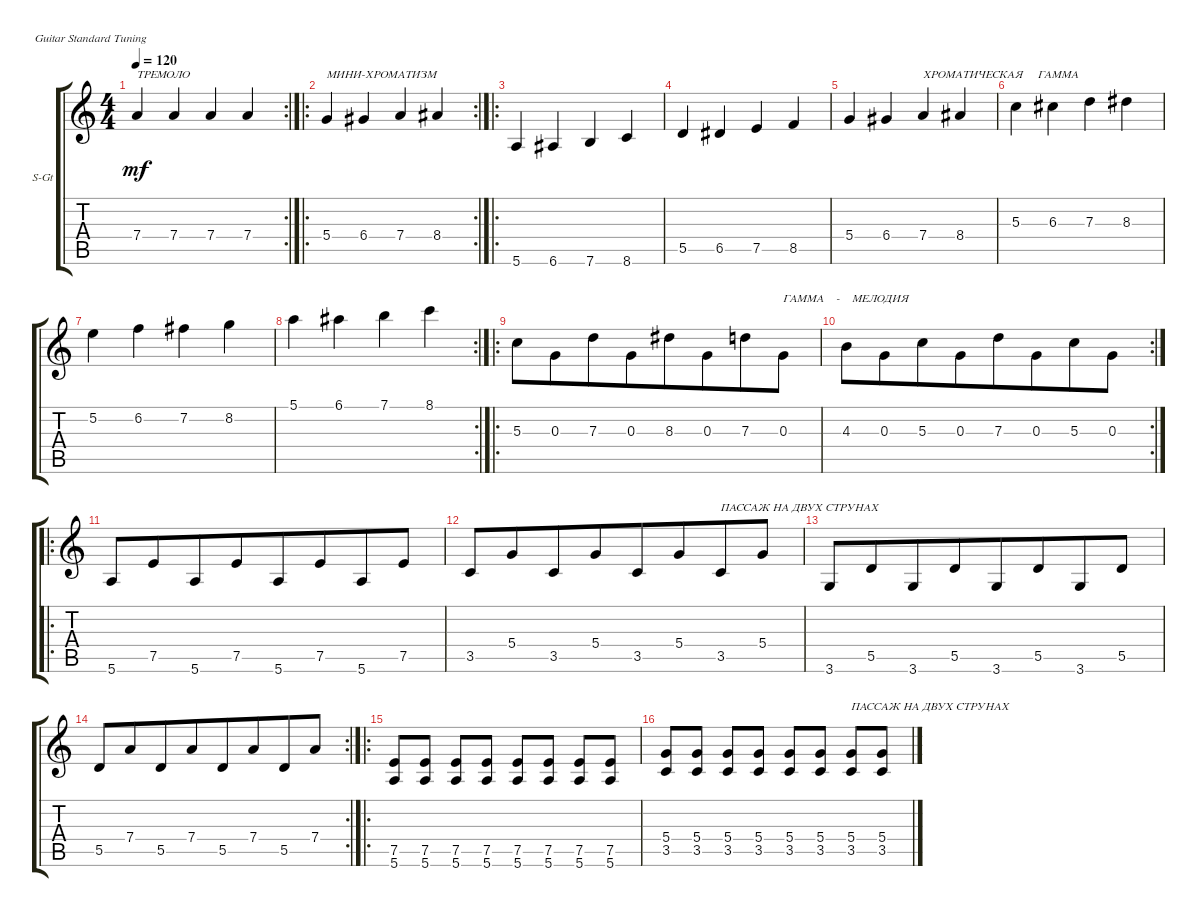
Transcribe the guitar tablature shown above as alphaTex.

\defaultSystemsLayout 4
\bracketExtendMode groupsimilarinstruments
\firstSystemTrackNameOrientation horizontal
\otherSystemsTrackNameOrientation horizontal
\track ("Steel Guitar" "S-Gt") {instrument acousticguitarsteel}
\staff {score tabs}
\tuning (E4 B3 G3 D3 A2 E2)
\rc 2
\ts (4 4)
\tempo 120
\clef g2
\ks c
7.4.4{txt "ТРЕМОЛО" dy mf instrument acousticguitarsteel} 7.4.4 7.4.4 7.4.4 |
\ro
\rc 2
5.4.4{txt "МИНИ-ХРОМАТИЗМ"} 6.4.4 7.4.4 8.4.4 |
\ro
5.6.4 6.6.4 7.6.4 8.6.4 |
5.5.4 6.5.4 7.5.4 8.5.4 |
5.4.4 6.4.4 7.4.4{txt "ХРОМАТИЧЕСКАЯ     ГАММА"} 8.4.4 |
5.3.4 6.3.4 7.3.4 8.3.4 |
5.2.4 6.2.4 7.2.4 8.2.4 |
\rc 2
5.1.4 6.1.4 7.1.4 8.1.4 |
\ro
5.3.8{beam merge} 0.3.8{beam merge} 7.3.8{beam merge} 0.3.8{beam merge} 8.3.8{beam merge} 0.3.8{beam merge} 7.3.8{beam merge} 0.3.8{txt "ГАММА    -    МЕЛОДИЯ" beam merge} |
\rc 2
4.3.8{beam merge} 0.3.8{beam merge} 5.3.8{beam merge} 0.3.8{beam merge} 7.3.8{beam merge} 0.3.8{beam merge} 5.3.8{beam merge} 0.3.8 |
\ro
5.6.8{beam merge} 7.5.8{beam merge} 5.6.8{beam merge} 7.5.8{beam merge} 5.6.8{beam merge} 7.5.8{beam merge} 5.6.8{beam merge} 7.5.8{beam merge} |
3.5.8{beam merge} 5.4.8{beam merge} 3.5.8{beam merge} 5.4.8{beam merge} 3.5.8{beam merge} 5.4.8{beam merge} 3.5.8{txt "ПАССАЖ НА ДВУХ СТРУНАХ" beam merge} 5.4.8{beam merge} |
3.6.8{beam merge} 5.5.8{beam merge} 3.6.8{beam merge} 5.5.8{beam merge} 3.6.8{beam merge} 5.5.8{beam merge} 3.6.8{beam merge} 5.5.8{beam merge} |
\rc 2
5.5.8{beam merge} 7.4.8{beam merge} 5.5.8{beam merge} 7.4.8{beam merge} 5.5.8{beam merge} 7.4.8{beam merge} 5.5.8{beam merge} 7.4.8 |
\ro
(5.6 7.5).8 (5.6 7.5).8 (7.5 5.6).8 (5.6 7.5).8 (5.6 7.5).8 (5.6 7.5).8 (5.6 7.5).8 (5.6 7.5).8 |
(3.5 5.4).8 (3.5 5.4).8 (5.4 3.5).8 (3.5 5.4).8 (3.5 5.4).8 (3.5 5.4).8 (5.4 3.5).8{txt "ПАССАЖ НА ДВУХ СТРУНАХ"} (3.5 5.4).8
